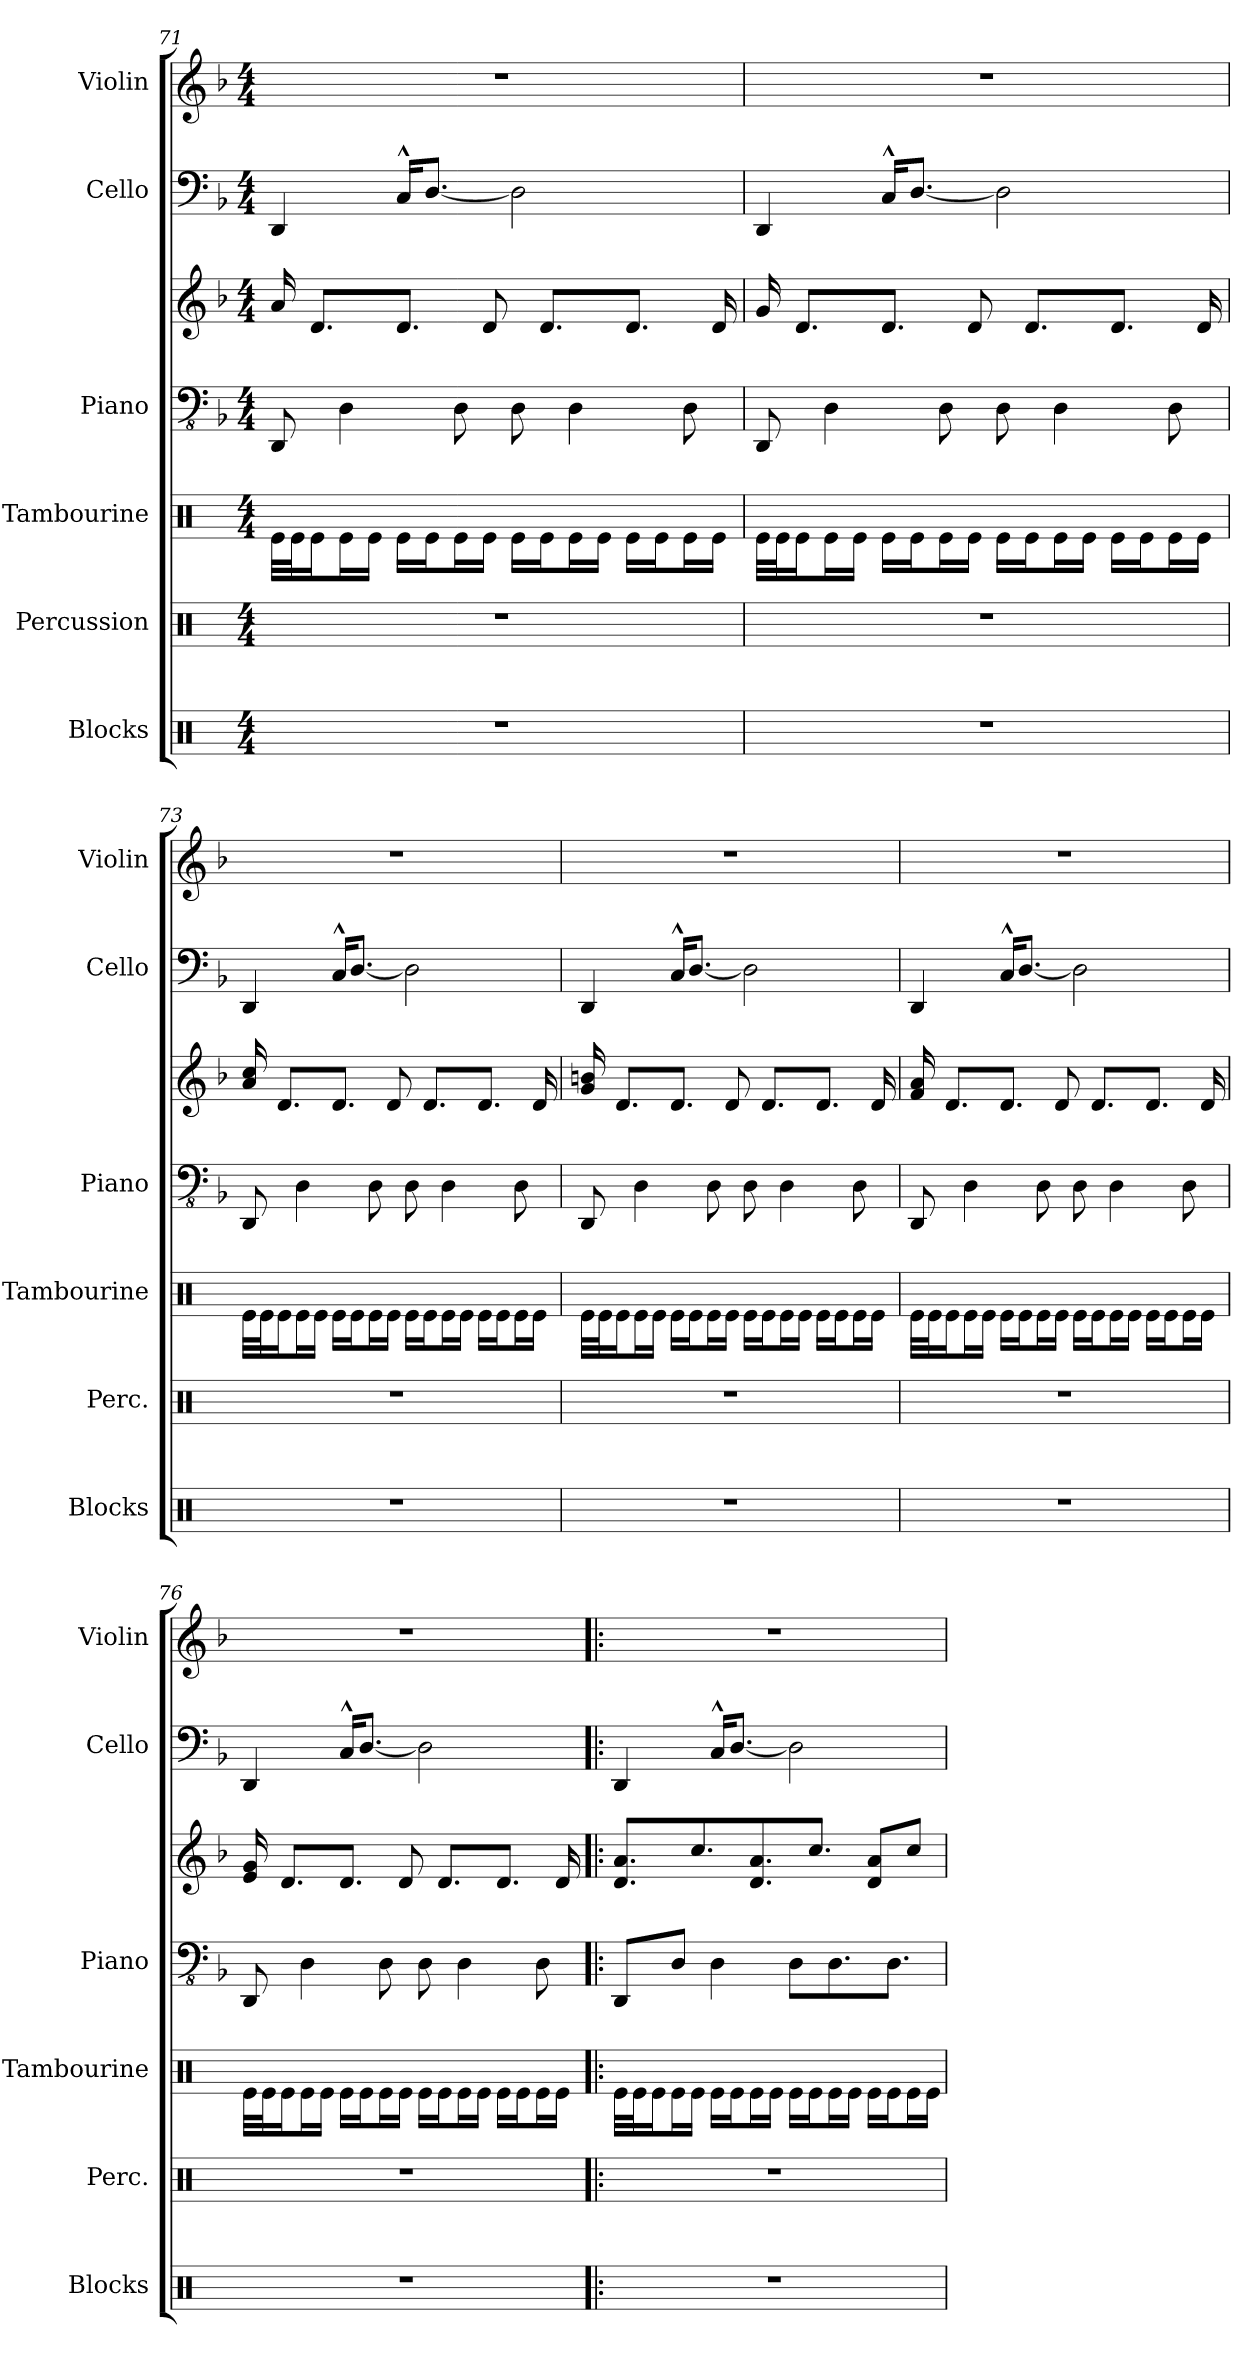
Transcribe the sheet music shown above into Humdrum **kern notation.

**kern	**kern	**kern	**kern	**kern	**kern	**kern
*part6	*part5	*part4	*part3	*part3	*part2	*part1
*staff7	*staff6	*staff5	*staff4	*staff3	*staff2	*staff1
*I"Blocks	*I"Percussion	*I"Tambourine	*I"Piano	*	*I"Cello	*I"Violin
*I'Blocks	*I'Perc.	*I'Tambourine	*I'Piano	*	*I'Cello	*I'Violin
*clefX	*clefX	*clefX	*clefFv4	*clefG2	*clefF4	*clefG2
*k[]	*k[]	*k[]	*k[b-]	*k[b-]	*k[b-]	*k[b-]
*M4/4	*M4/4	*M4/4	*M4/4	*M4/4	*M4/4	*M4/4
=71	=71	=71	=71	=71	=71	=71
1r	1r	32Re\LLL	8DDD/	16a/	4DD/	1r
.	.	32Re\J	.	.	.	.
.	.	16Re\J	.	8.d/L	.	.
.	.	16Re\L	4DD\	.	.	.
.	.	16Re\JJ	.	.	.	.
.	.	16Re\LL	.	8.d/J	16C^^/KL	.
.	.	16Re\J	.	.	[8.D/J	.
.	.	16Re\L	8DD\	.	.	.
.	.	16Re\JJ	.	8d/	.	.
.	.	16Re\LL	8DD\	.	2D\]	.
.	.	16Re\J	.	8.d/L	.	.
.	.	16Re\L	4DD\	.	.	.
.	.	16Re\JJ	.	.	.	.
.	.	16Re\LL	.	8.d/J	.	.
.	.	16Re\J	.	.	.	.
.	.	16Re\L	8DD\	.	.	.
.	.	16Re\JJ	.	16d/	.	.
=72	=72	=72	=72	=72	=72	=72
1r	1r	32Re\LLL	8DDD/	16g/	4DD/	1r
.	.	32Re\J	.	.	.	.
.	.	16Re\J	.	8.d/L	.	.
.	.	16Re\L	4DD\	.	.	.
.	.	16Re\JJ	.	.	.	.
.	.	16Re\LL	.	8.d/J	16C^^/KL	.
.	.	16Re\J	.	.	[8.D/J	.
.	.	16Re\L	8DD\	.	.	.
.	.	16Re\JJ	.	8d/	.	.
.	.	16Re\LL	8DD\	.	2D\]	.
.	.	16Re\J	.	8.d/L	.	.
.	.	16Re\L	4DD\	.	.	.
.	.	16Re\JJ	.	.	.	.
.	.	16Re\LL	.	8.d/J	.	.
.	.	16Re\J	.	.	.	.
.	.	16Re\L	8DD\	.	.	.
.	.	16Re\JJ	.	16d/	.	.
!!LO:LB:g=z
=73	=73	=73	=73	=73	=73	=73
1r	1r	32Re\LLL	8DDD/	16a/ 16cc/	4DD/	1r
.	.	32Re\J	.	.	.	.
.	.	16Re\J	.	8.d/L	.	.
.	.	16Re\L	4DD\	.	.	.
.	.	16Re\JJ	.	.	.	.
.	.	16Re\LL	.	8.d/J	16C^^/KL	.
.	.	16Re\J	.	.	[8.D/J	.
.	.	16Re\L	8DD\	.	.	.
.	.	16Re\JJ	.	8d/	.	.
.	.	16Re\LL	8DD\	.	2D\]	.
.	.	16Re\J	.	8.d/L	.	.
.	.	16Re\L	4DD\	.	.	.
.	.	16Re\JJ	.	.	.	.
.	.	16Re\LL	.	8.d/J	.	.
.	.	16Re\J	.	.	.	.
.	.	16Re\L	8DD\	.	.	.
.	.	16Re\JJ	.	16d/	.	.
=74	=74	=74	=74	=74	=74	=74
1r	1r	32Re\LLL	8DDD/	16g/ 16bn/	4DD/	1r
.	.	32Re\J	.	.	.	.
.	.	16Re\J	.	8.d/L	.	.
.	.	16Re\L	4DD\	.	.	.
.	.	16Re\JJ	.	.	.	.
.	.	16Re\LL	.	8.d/J	16C^^/KL	.
.	.	16Re\J	.	.	[8.D/J	.
.	.	16Re\L	8DD\	.	.	.
.	.	16Re\JJ	.	8d/	.	.
.	.	16Re\LL	8DD\	.	2D\]	.
.	.	16Re\J	.	8.d/L	.	.
.	.	16Re\L	4DD\	.	.	.
.	.	16Re\JJ	.	.	.	.
.	.	16Re\LL	.	8.d/J	.	.
.	.	16Re\J	.	.	.	.
.	.	16Re\L	8DD\	.	.	.
.	.	16Re\JJ	.	16d/	.	.
=75	=75	=75	=75	=75	=75	=75
1r	1r	32Re\LLL	8DDD/	16f/ 16a/	4DD/	1r
.	.	32Re\J	.	.	.	.
.	.	16Re\J	.	8.d/L	.	.
.	.	16Re\L	4DD\	.	.	.
.	.	16Re\JJ	.	.	.	.
.	.	16Re\LL	.	8.d/J	16C^^/KL	.
.	.	16Re\J	.	.	[8.D/J	.
.	.	16Re\L	8DD\	.	.	.
.	.	16Re\JJ	.	8d/	.	.
.	.	16Re\LL	8DD\	.	2D\]	.
.	.	16Re\J	.	8.d/L	.	.
.	.	16Re\L	4DD\	.	.	.
.	.	16Re\JJ	.	.	.	.
.	.	16Re\LL	.	8.d/J	.	.
.	.	16Re\J	.	.	.	.
.	.	16Re\L	8DD\	.	.	.
.	.	16Re\JJ	.	16d/	.	.
=76	=76	=76	=76	=76	=76	=76
1r	1r	32Re\LLL	8DDD/	16e/ 16g/	4DD/	1r
.	.	32Re\J	.	.	.	.
.	.	16Re\J	.	8.d/L	.	.
.	.	16Re\L	4DD\	.	.	.
.	.	16Re\JJ	.	.	.	.
.	.	16Re\LL	.	8.d/J	16C^^/KL	.
.	.	16Re\J	.	.	[8.D/J	.
.	.	16Re\L	8DD\	.	.	.
.	.	16Re\JJ	.	8d/	.	.
.	.	16Re\LL	8DD\	.	2D\]	.
.	.	16Re\J	.	8.d/L	.	.
.	.	16Re\L	4DD\	.	.	.
.	.	16Re\JJ	.	.	.	.
.	.	16Re\LL	.	8.d/J	.	.
.	.	16Re\J	.	.	.	.
.	.	16Re\L	8DD\	.	.	.
.	.	16Re\JJ	.	16d/	.	.
!!LO:LB:g=z
=77!|:	=77!|:	=77!|:	=77!|:	=77!|:	=77!|:	=77!|:
1r	1r	32Re\LLL	8DDD/L	8.d/ 8.a/L	4DD/	1r
.	.	32Re\J	.	.	.	.
.	.	16Re\J	.	.	.	.
.	.	16Re\L	8DD/J	.	.	.
.	.	16Re\JJ	.	8.cc/	.	.
.	.	16Re\LL	4DD\	.	16C^^/KL	.
.	.	16Re\J	.	.	[8.D/J	.
.	.	16Re\L	.	8.d/ 8.a/	.	.
.	.	16Re\JJ	.	.	.	.
.	.	16Re\LL	8DD\L	.	2D\]	.
.	.	16Re\J	.	8.cc/J	.	.
.	.	16Re\L	8.DD\	.	.	.
.	.	16Re\JJ	.	.	.	.
.	.	16Re\LL	.	8d/ 8a/L	.	.
.	.	16Re\J	8.DD\J	.	.	.
.	.	16Re\L	.	8cc/J	.	.
.	.	16Re\JJ	.	.	.	.
=	=	=	=	=	=	=
*-	*-	*-	*-	*-	*-	*-
